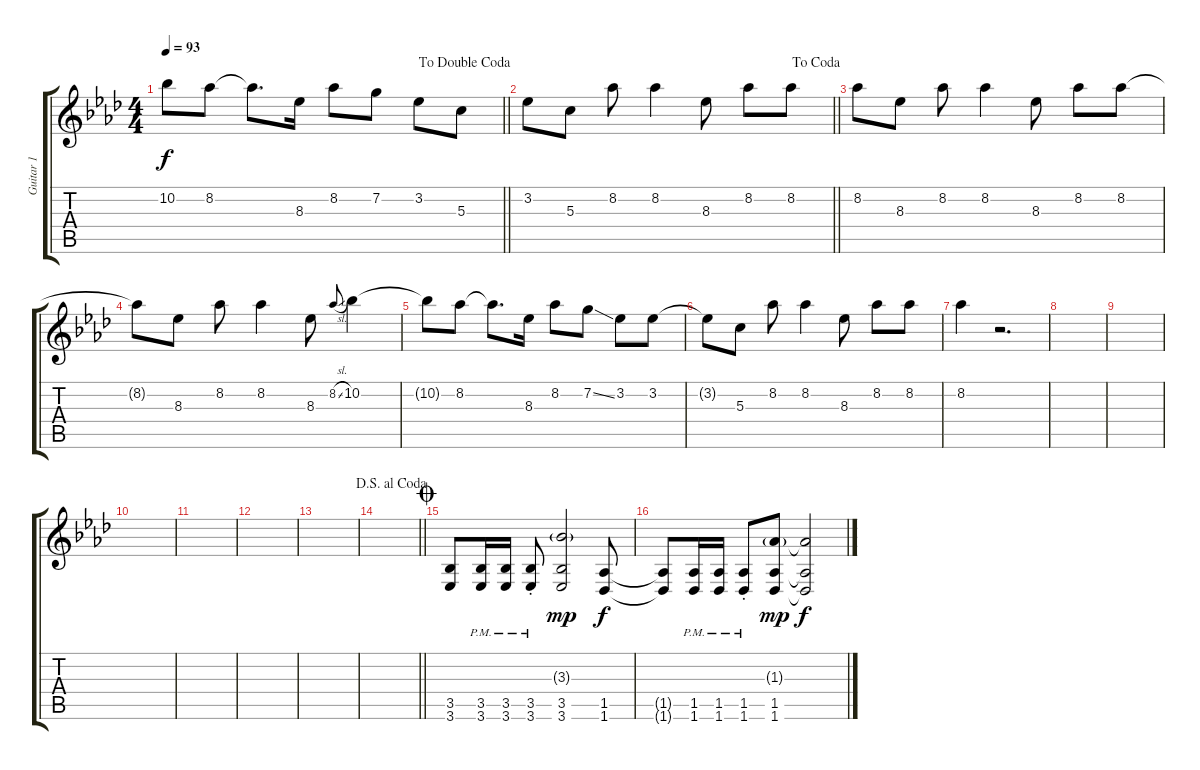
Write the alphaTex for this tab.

\track ("Guitar 1" "Guitar 1") {instrument distortionguitar}
\staff {score tabs}
\tuning (E4 C4 G3 C3 G2 C2) {hide}
\ts (4 4)
\jump dadoublecoda
\tempo 93
\clef g2
\barLineRight lightlight
\ks ab
10.2{t}.8{dy f} 8.2.8 8.2{t}.8{d} 8.3.16 8.2.8 7.2.8 3.2.8 5.3.8 |
\jump dacoda
\barLineRight lightlight
3.2.8 5.3.8 8.2.8 8.2.4 8.3.8 8.2.8 8.2.8 |
8.2.8 8.3.8 8.2.8 8.2.4 8.3.8 8.2.8 8.2.8 |
8.2{t}.8 8.3.8 8.2.8 8.2.4 8.3.8 8.2{sl}.8{gr onbeat} 10.2.4 |
10.2{t}.8 8.2.8 8.2{t}.8{d} 8.3.16 8.2.8 7.2{ss}.8 3.2.8 3.2.8 |
3.2{t}.8 5.3.8 8.2.8 8.2.4 8.3.8 8.2.8 8.2.8 |
8.2.4 r.2{d} |
|
|
|
|
|
|
\jump dalsegnoalcoda
\barLineRight lightlight
|
\jump coda
(3.5 3.6).8 (3.5{pm} 3.6{pm}).16 (3.5{pm} 3.6{pm}).16 (3.5{pm st} 3.6{pm st}).8 (3.3{g} 3.5 3.6).2{dy mp} (1.5 1.6).8{dy f} |
(1.5{t} 1.6{t}).8 (1.5{pm} 1.6{pm}).16 (1.5{pm} 1.6{pm}).16 (1.5{pm st} 1.6{pm st}).8 (1.3{g} 1.5 1.6).8{dy mp} (1.3{t} 1.5{t} 1.6{t}).2{dy f}
